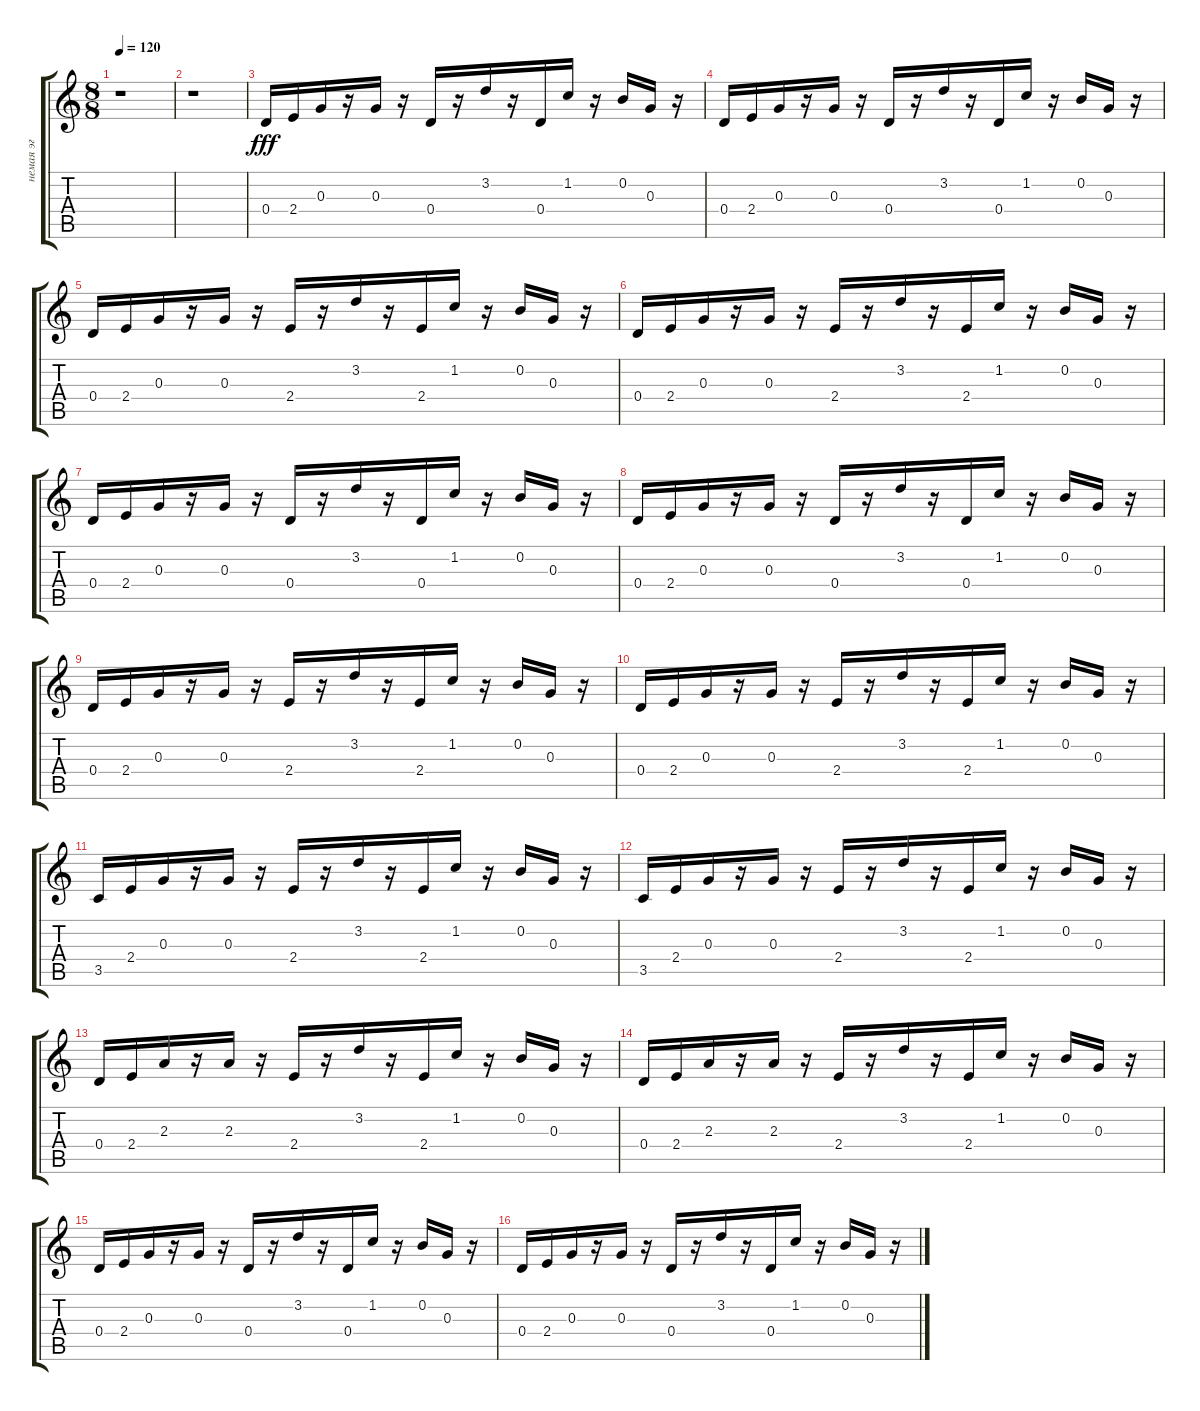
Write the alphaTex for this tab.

\track ("немая эг" "немая эг") {instrument electricguitarmuted}
\staff {score tabs}
\tuning (E4 B3 G3 D3 A2 E2) {hide}
\ts (8 8)
\tempo 120
\clef g2
\ks c
r.1{dy fff instrument electricguitarmuted} |
r.1 |
0.4.16 2.4.16 0.3.16 r.16 0.3.16 r.16 0.4.16 r.16 3.2.16 r.16 0.4.16 1.2.16 r.16 0.2.16 0.3.16 r.16 |
0.4.16 2.4.16 0.3.16 r.16 0.3.16 r.16 0.4.16 r.16 3.2.16 r.16 0.4.16 1.2.16 r.16 0.2.16 0.3.16 r.16 |
0.4.16 2.4.16 0.3.16 r.16 0.3.16 r.16 2.4.16 r.16 3.2.16 r.16 2.4.16 1.2.16 r.16 0.2.16 0.3.16 r.16 |
0.4.16 2.4.16 0.3.16 r.16 0.3.16 r.16 2.4.16 r.16 3.2.16 r.16 2.4.16 1.2.16 r.16 0.2.16 0.3.16 r.16 |
0.4.16 2.4.16 0.3.16 r.16 0.3.16 r.16 0.4.16 r.16 3.2.16 r.16 0.4.16 1.2.16 r.16 0.2.16 0.3.16 r.16 |
0.4.16 2.4.16 0.3.16 r.16 0.3.16 r.16 0.4.16 r.16 3.2.16 r.16 0.4.16 1.2.16 r.16 0.2.16 0.3.16 r.16 |
0.4.16 2.4.16 0.3.16 r.16 0.3.16 r.16 2.4.16 r.16 3.2.16 r.16 2.4.16 1.2.16 r.16 0.2.16 0.3.16 r.16 |
0.4.16 2.4.16 0.3.16 r.16 0.3.16 r.16 2.4.16 r.16 3.2.16 r.16 2.4.16 1.2.16 r.16 0.2.16 0.3.16 r.16 |
3.5.16 2.4.16 0.3.16 r.16 0.3.16 r.16 2.4.16 r.16 3.2.16 r.16 2.4.16 1.2.16 r.16 0.2.16 0.3.16 r.16 |
3.5.16 2.4.16 0.3.16 r.16 0.3.16 r.16 2.4.16 r.16 3.2.16 r.16 2.4.16 1.2.16 r.16 0.2.16 0.3.16 r.16 |
0.4.16 2.4.16 2.3.16 r.16 2.3.16 r.16 2.4.16 r.16 3.2.16 r.16 2.4.16 1.2.16 r.16 0.2.16 0.3.16 r.16 |
0.4.16 2.4.16 2.3.16 r.16 2.3.16 r.16 2.4.16 r.16 3.2.16 r.16 2.4.16 1.2.16 r.16 0.2.16 0.3.16 r.16 |
0.4.16 2.4.16 0.3.16 r.16 0.3.16 r.16 0.4.16 r.16 3.2.16 r.16 0.4.16 1.2.16 r.16 0.2.16 0.3.16 r.16 |
0.4.16 2.4.16 0.3.16 r.16 0.3.16 r.16 0.4.16 r.16 3.2.16 r.16 0.4.16 1.2.16 r.16 0.2.16 0.3.16 r.16
